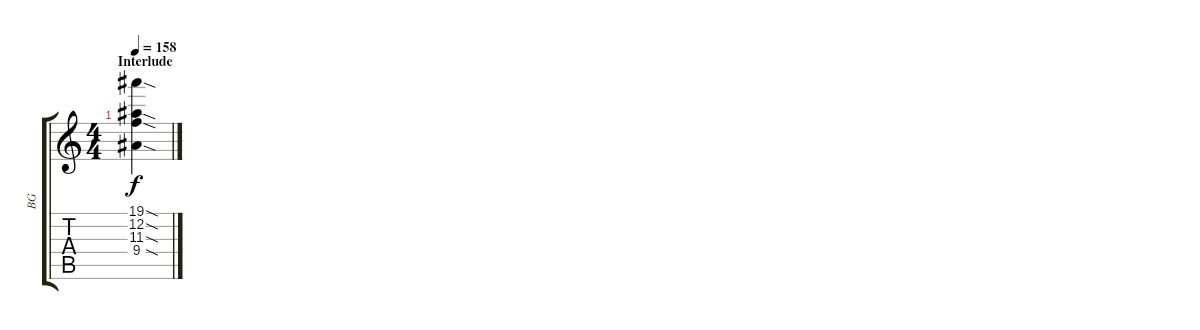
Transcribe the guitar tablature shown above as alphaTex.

\track ("BG" "BG") {instrument overdrivenguitar}
\staff {score tabs}
\tuning (Eb4 Bb3 Gb3 Db3 Ab2 Eb2) {hide}
\ts (4 4)
\section ("" "Interlude")
\tempo 158
\clef g2
\ks c
(19.1{sod} 12.2{sod} 11.3{sod} 9.4{sod}).4{dy f}
